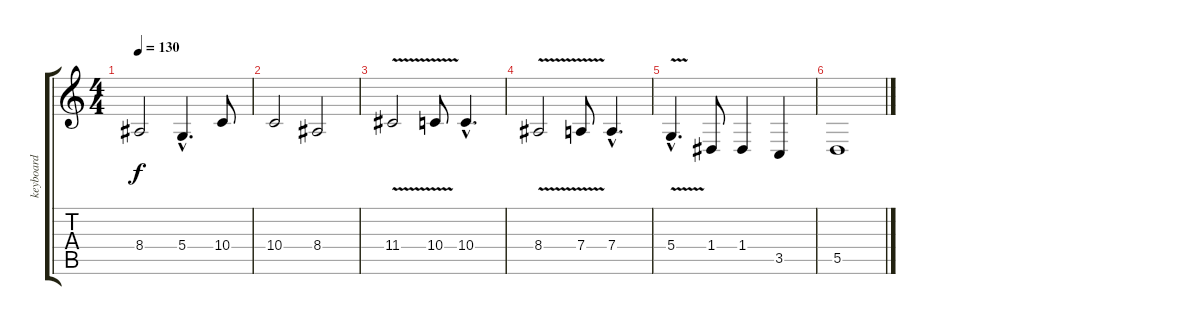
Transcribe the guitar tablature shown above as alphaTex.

\track ("keyboard" "keyboard") {instrument fx7echoes}
\staff {score tabs}
\tuning (E4 B3 G3 D3 A2 E2) {hide}
\ts (4 4)
\tempo 130
\clef g2
\ks c
8.4.2{dy f} 5.4{hac}.4{d} 10.4.8 |
10.4.2 8.4.2 |
11.4{v}.2 10.4{v}.8 10.4{hac}.4{d} |
8.4{v}.2 7.4{v}.8 7.4{hac}.4{d} |
5.4{v hac}.4{d} 1.4.8 1.4.4 3.5.4 |
5.5.1
